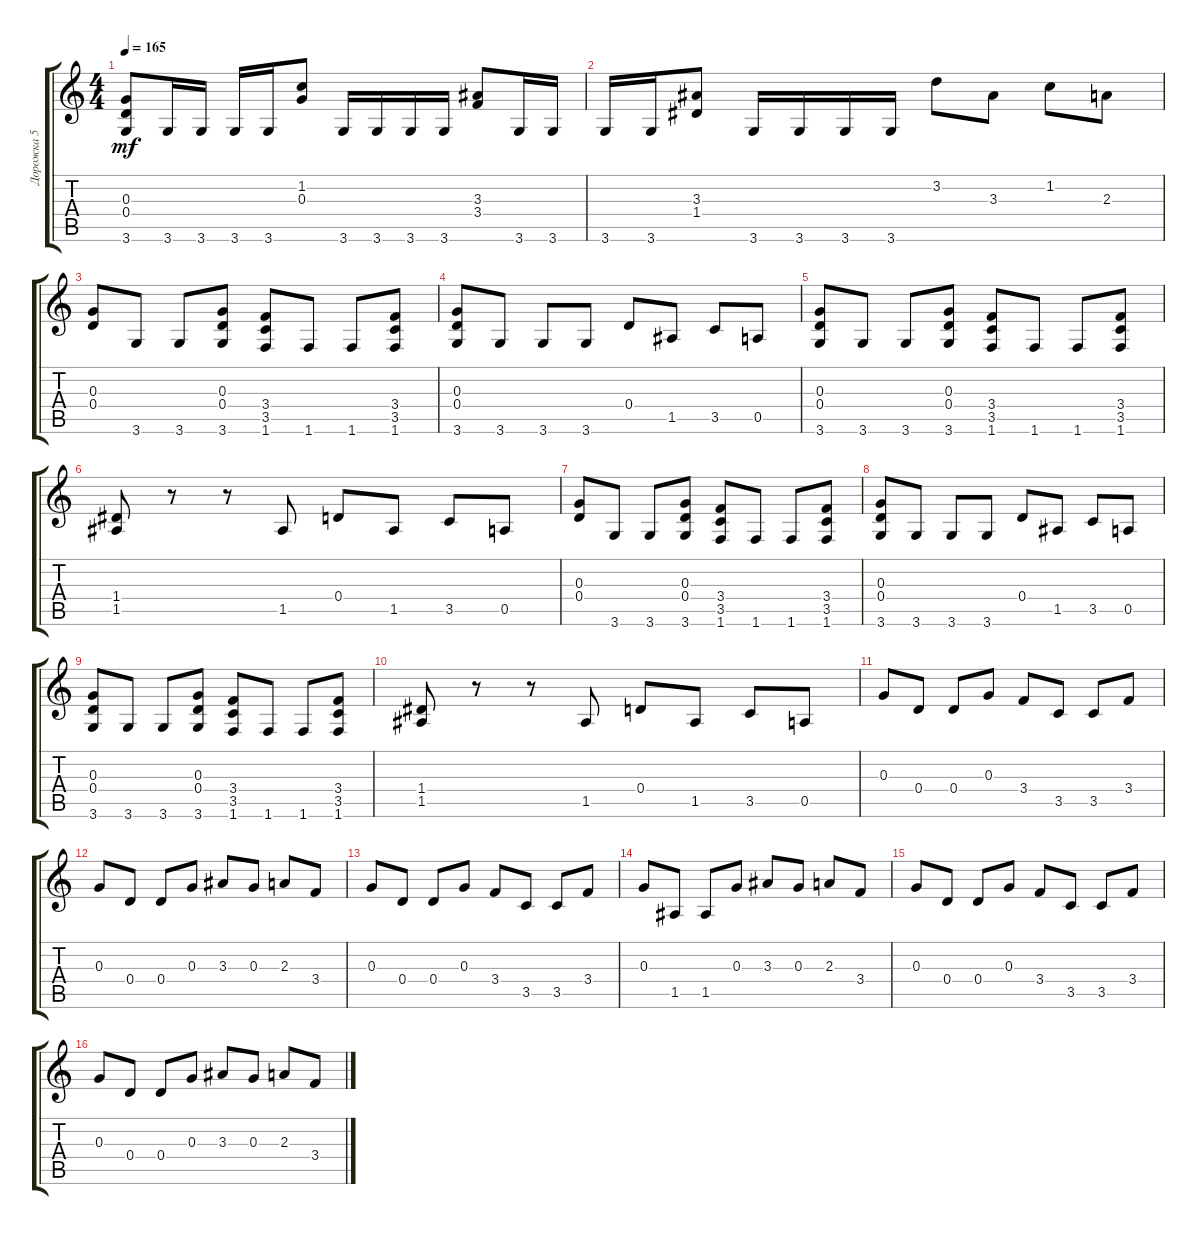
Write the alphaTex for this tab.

\track ("Дорожка 5" "Дорожка 5") {instrument distortionguitar}
\staff {score tabs}
\tuning (E4 B3 G3 D3 A2 E2) {hide}
\ts (4 4)
\tempo 165
\clef g2
\ks c
(0.3 0.4 3.6).8{dy mf} 3.6.16 3.6.16 3.6.16 3.6.16 (1.2 0.3).8 3.6.16 3.6.16 3.6.16 3.6.16 (3.3 3.4).8 3.6.16 3.6.16 |
3.6.16 3.6.16 (3.3 1.4).8 3.6.16 3.6.16 3.6.16 3.6.16 3.2.8 3.3.8 1.2.8 2.3.8 |
(0.3 0.4).8 3.6.8 3.6.8 (0.3 0.4 3.6).8 (3.4 3.5 1.6).8 1.6.8 1.6.8 (3.4 3.5 1.6).8 |
(0.3 0.4 3.6).8 3.6.8 3.6.8 3.6.8 0.4.8 1.5.8 3.5.8 0.5.8 |
(0.3 0.4 3.6).8 3.6.8 3.6.8 (0.3 0.4 3.6).8 (3.4 3.5 1.6).8 1.6.8 1.6.8 (3.4 3.5 1.6).8 |
(1.4 1.5).8 r.8 r.8 1.5.8 0.4.8 1.5.8 3.5.8 0.5.8 |
(0.3 0.4).8 3.6.8 3.6.8 (0.3 0.4 3.6).8 (3.4 3.5 1.6).8 1.6.8 1.6.8 (3.4 3.5 1.6).8 |
(0.3 0.4 3.6).8 3.6.8 3.6.8 3.6.8 0.4.8 1.5.8 3.5.8 0.5.8 |
(0.3 0.4 3.6).8 3.6.8 3.6.8 (0.3 0.4 3.6).8 (3.4 3.5 1.6).8 1.6.8 1.6.8 (3.4 3.5 1.6).8 |
(1.4 1.5).8 r.8 r.8 1.5.8 0.4.8 1.5.8 3.5.8 0.5.8 |
0.3.8 0.4.8 0.4.8 0.3.8 3.4.8 3.5.8 3.5.8 3.4.8 |
0.3.8 0.4.8 0.4.8 0.3.8 3.3.8 0.3.8 2.3.8 3.4.8 |
0.3.8 0.4.8 0.4.8 0.3.8 3.4.8 3.5.8 3.5.8 3.4.8 |
0.3.8 1.5.8 1.5.8 0.3.8 3.3.8 0.3.8 2.3.8 3.4.8 |
0.3.8 0.4.8 0.4.8 0.3.8 3.4.8 3.5.8 3.5.8 3.4.8 |
0.3.8 0.4.8 0.4.8 0.3.8 3.3.8 0.3.8 2.3.8 3.4.8
